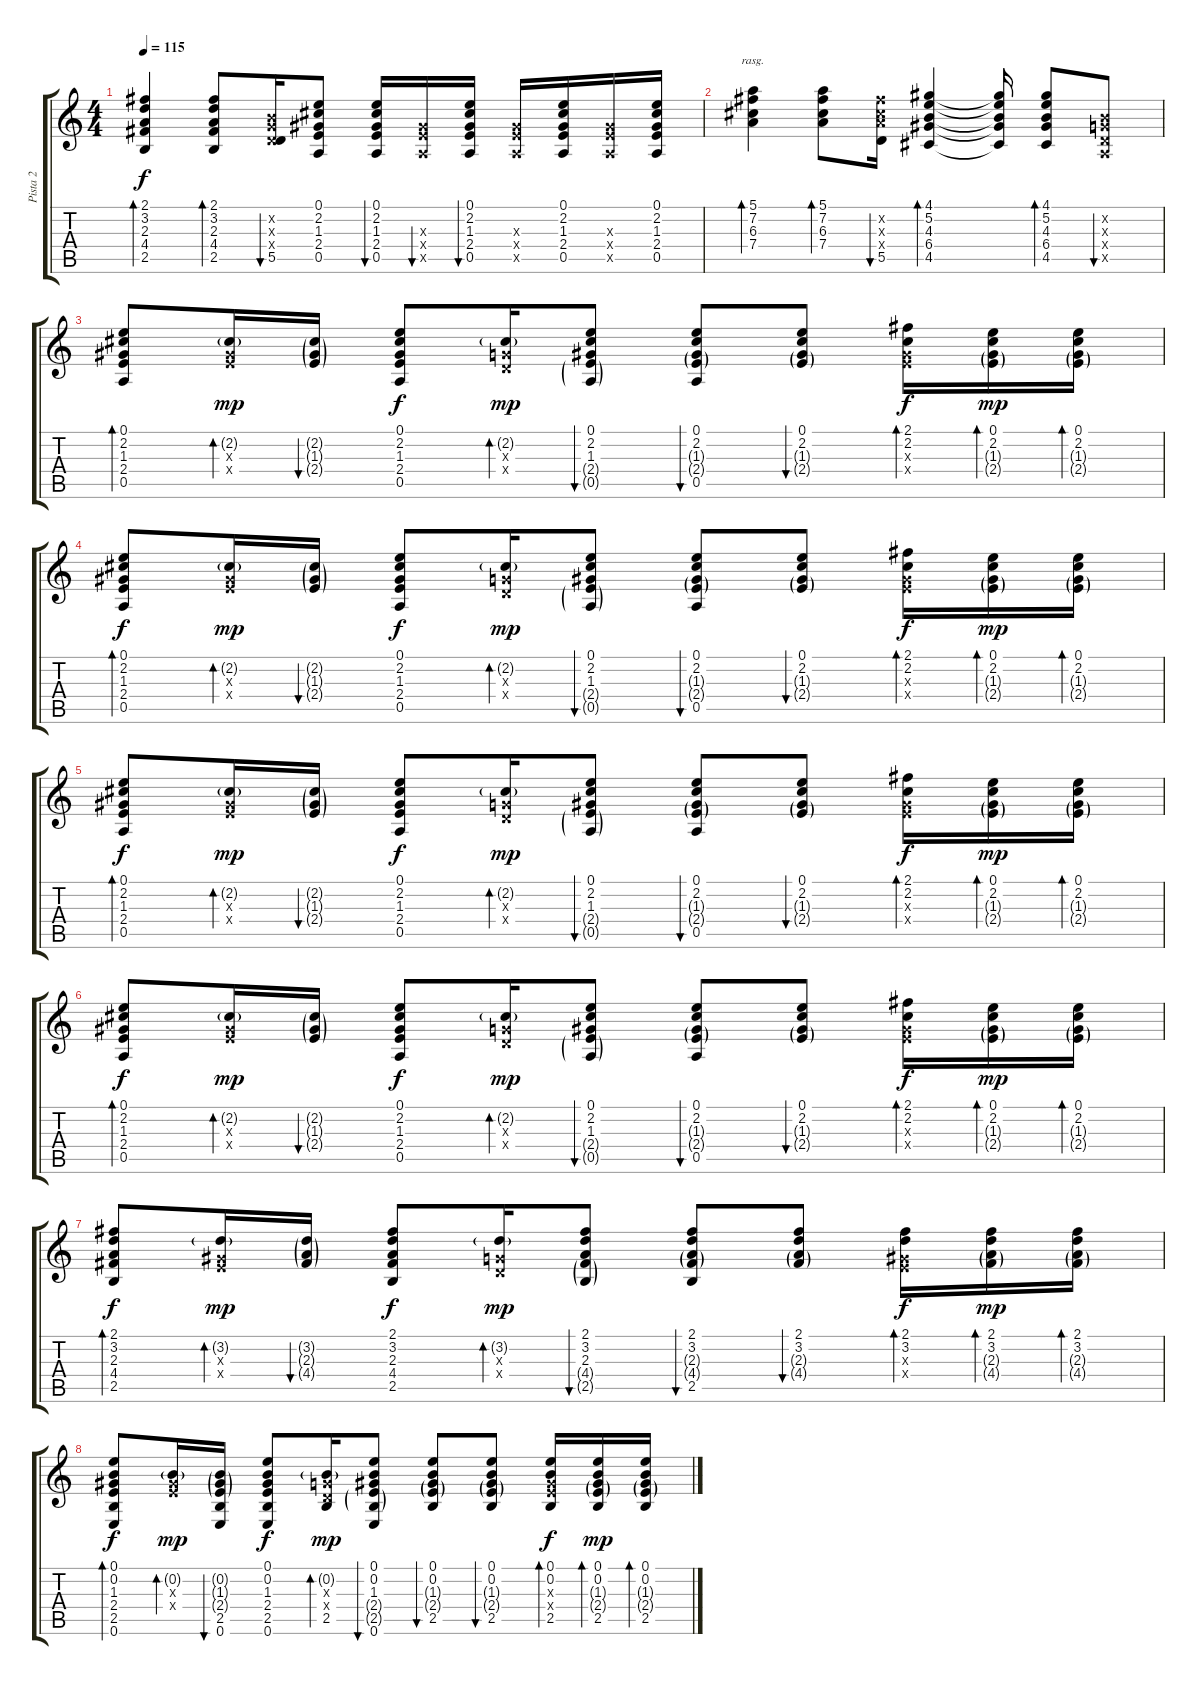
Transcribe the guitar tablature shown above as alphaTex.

\track ("Pista 2" "Pista 2") {instrument electricguitarclean}
\staff {score tabs}
\tuning (E4 B3 G3 D3 A2 E2) {hide}
\ts (4 4)
\tempo 115
\clef g2
\ks c
(2.1 3.2 2.3 4.4 2.5).4{bd 120 dy f} (2.1 3.2 2.3 4.4 2.5).8{bd 120} (0.2{x} 0.3{x} 0.4{x} 5.5).16{bu 120} (0.1 2.2 1.3 2.4 0.5).8 (0.1 2.2 1.3 2.4 0.5).16{bu 120} (1.3{x} 2.4{x} 0.5{x}).16{bu 120} (0.1 2.2 1.3 2.4 0.5).16{bu 120} (1.3{x} 2.4{x} 0.5{x}).16 (0.1 2.2 1.3 2.4 0.5).16 (1.3{x} 2.4{x} 0.5{x}).16 (0.1 2.2 1.3 2.4 0.5).16 |
(5.1 7.2 6.3 7.4).4{bd 120 rasg ii} (5.1 7.2 6.3 7.4).8{bd 120} (7.2{x} 6.3{x} 7.4{x} 5.5).16{bu 120} (4.1 5.2 4.3 6.4 4.5).4{bd 120} (4.1{t} 5.2{t} 4.3{t} 6.4{t} 4.5{t}).16 (4.1 5.2 4.3 6.4 4.5).8{bd 120} (0.2{x} 0.3{x} 0.4{x} 0.5{x}).8{bu 120} |
(0.1 2.2 1.3 2.4 0.5).8{bd 60} (2.2{g} 1.3{x} 2.4{x}).16{bd 60 dy mp} (2.2{g} 1.3{g} 2.4{g}).16{bu 60} (0.1 2.2 1.3 2.4 0.5).8{dy f} (2.2{g} 0.3{x} 0.4{x}).16{bd 60 dy mp} (0.1 2.2 1.3 2.4{g} 0.5{g}).8{bu 60} (0.1 2.2 1.3{g} 2.4{g} 0.5).8{bu 60} (0.1 2.2 1.3{g} 2.4{g}).8{bu 60} (2.1 2.2 1.3{x} 2.4{x}).16{bd 60 dy f} (0.1 2.2 1.3{g} 2.4{g}).16{bd 60 dy mp} (0.1 2.2 1.3{g} 2.4{g}).16{bd 60} |
(0.1 2.2 1.3 2.4 0.5).8{bd 60 dy f} (2.2{g} 1.3{x} 2.4{x}).16{bd 60 dy mp} (2.2{g} 1.3{g} 2.4{g}).16{bu 60} (0.1 2.2 1.3 2.4 0.5).8{dy f} (2.2{g} 0.3{x} 0.4{x}).16{bd 60 dy mp} (0.1 2.2 1.3 2.4{g} 0.5{g}).8{bu 60} (0.1 2.2 1.3{g} 2.4{g} 0.5).8{bu 60} (0.1 2.2 1.3{g} 2.4{g}).8{bu 60} (2.1 2.2 1.3{x} 2.4{x}).16{bd 60 dy f} (0.1 2.2 1.3{g} 2.4{g}).16{bd 60 dy mp} (0.1 2.2 1.3{g} 2.4{g}).16{bd 60} |
(0.1 2.2 1.3 2.4 0.5).8{bd 60 dy f} (2.2{g} 1.3{x} 2.4{x}).16{bd 60 dy mp} (2.2{g} 1.3{g} 2.4{g}).16{bu 60} (0.1 2.2 1.3 2.4 0.5).8{dy f} (2.2{g} 0.3{x} 0.4{x}).16{bd 60 dy mp} (0.1 2.2 1.3 2.4{g} 0.5{g}).8{bu 60} (0.1 2.2 1.3{g} 2.4{g} 0.5).8{bu 60} (0.1 2.2 1.3{g} 2.4{g}).8{bu 60} (2.1 2.2 1.3{x} 2.4{x}).16{bd 60 dy f} (0.1 2.2 1.3{g} 2.4{g}).16{bd 60 dy mp} (0.1 2.2 1.3{g} 2.4{g}).16{bd 60} |
(0.1 2.2 1.3 2.4 0.5).8{bd 60 dy f} (2.2{g} 1.3{x} 2.4{x}).16{bd 60 dy mp} (2.2{g} 1.3{g} 2.4{g}).16{bu 60} (0.1 2.2 1.3 2.4 0.5).8{dy f} (2.2{g} 0.3{x} 0.4{x}).16{bd 60 dy mp} (0.1 2.2 1.3 2.4{g} 0.5{g}).8{bu 60} (0.1 2.2 1.3{g} 2.4{g} 0.5).8{bu 60} (0.1 2.2 1.3{g} 2.4{g}).8{bu 60} (2.1 2.2 1.3{x} 2.4{x}).16{bd 60 dy f} (0.1 2.2 1.3{g} 2.4{g}).16{bd 60 dy mp} (0.1 2.2 1.3{g} 2.4{g}).16{bd 60} |
(2.1 3.2 2.3 4.4 2.5).8{bd 60 dy f} (3.2{g} 1.3{x} 2.4{x}).16{bd 60 dy mp} (3.2{g} 2.3{g} 4.4{g}).16{bu 60} (2.1 3.2 2.3 4.4 2.5).8{dy f} (3.2{g} 0.3{x} 0.4{x}).16{bd 60 dy mp} (2.1 3.2 2.3 4.4{g} 2.5{g}).8{bu 60} (2.1 3.2 2.3{g} 4.4{g} 2.5).8{bu 60} (2.1 3.2 2.3{g} 4.4{g}).8{bu 60} (2.1 3.2 1.3{x} 2.4{x}).16{bd 60 dy f} (2.1 3.2 2.3{g} 4.4{g}).16{bd 60 dy mp} (2.1 3.2 2.3{g} 4.4{g}).16{bd 60} |
(0.1 0.2 1.3 2.4 2.5 0.6).8{bd 60 dy f} (0.2{g} 1.3{x} 2.4{x}).16{bd 60 dy mp} (0.2{g} 1.3{g} 2.4{g} 2.5 0.6).16{bu 60} (0.1 0.2 1.3 2.4 2.5 0.6).8{dy f} (0.2{g} 0.3{x} 0.4{x} 2.5).16{bd 60 dy mp} (0.1 0.2 1.3 2.4{g} 2.5{g} 0.6).8{bu 60} (0.1 0.2 1.3{g} 2.4{g} 2.5).8{bu 60} (0.1 0.2 1.3{g} 2.4{g} 2.5).8{bu 60} (0.1 0.2 1.3{x} 2.4{x} 2.5).16{bd 60 dy f} (0.1 0.2 1.3{g} 2.4{g} 2.5).16{bd 60 dy mp} (0.1 0.2 1.3{g} 2.4{g} 2.5).16{bd 60}
